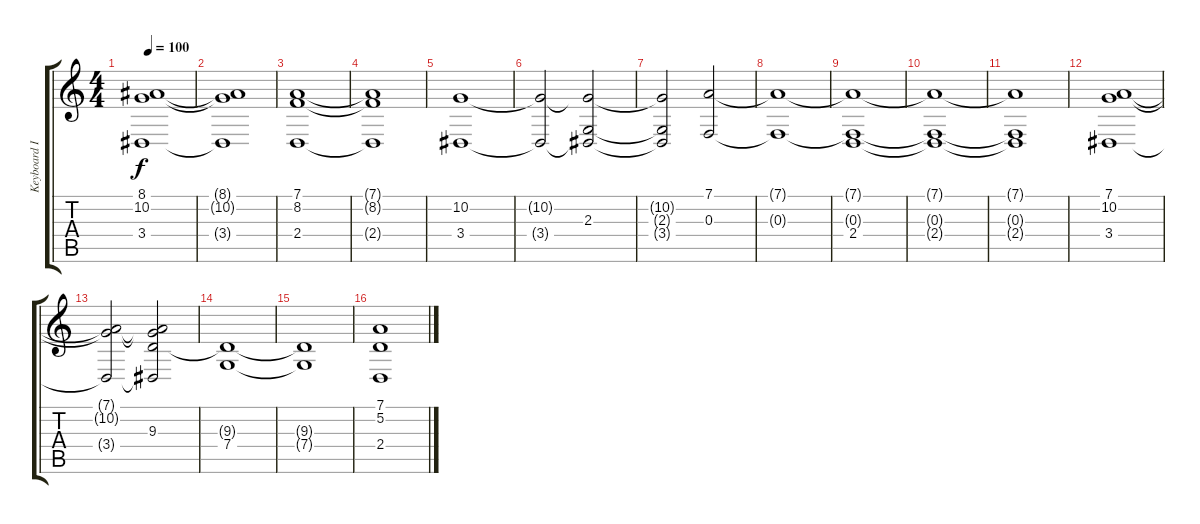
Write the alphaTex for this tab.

\track ("Keyboard II" "Keyboard I") {instrument fx6goblins}
\staff {score tabs}
\tuning (D4 A3 F3 C3 G2 D2) {hide}
\ts (4 4)
\tempo 100
\clef g2
\ks c
(8.1 10.2 3.4).1{dy f} |
(8.1{t} 10.2{t} 3.4{t}).1 |
(7.1 8.2 2.4).1 |
(7.1{t} 8.2{t} 2.4{t}).1 |
(10.2 3.4).1 |
(10.2{t} 3.4{t}).2 (10.2{t} 2.3 3.4{t}).2 |
(10.2{t} 2.3{t} 3.4{t}).2 (7.1 0.3).2 |
(7.1{t} 0.3{t}).1 |
(7.1{t} 0.3{t} 2.4).1 |
(7.1{t} 0.3{t} 2.4{t}).1 |
(7.1{t} 0.3{t} 2.4{t}).1 |
(7.1 10.2 3.4).1 |
(7.1{t} 10.2{t} 3.4{t}).2 (7.1{t} 10.2{t} 9.3 3.4{t}).2 |
(9.3{t} 7.4).1 |
(9.3{t} 7.4{t}).1 |
(7.1 5.2 2.4).1
